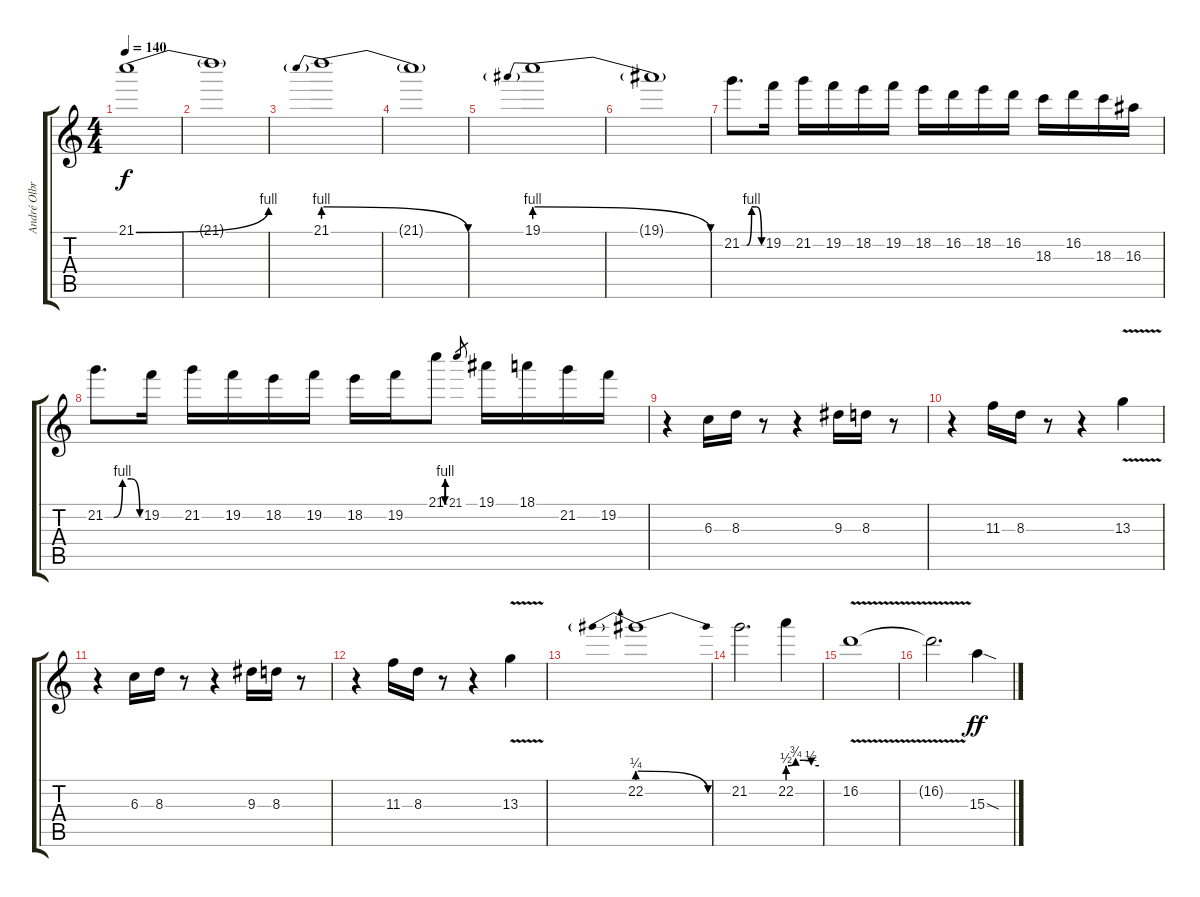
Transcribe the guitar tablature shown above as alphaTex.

\track ("André Olbrich" "André Olbr") {instrument distortionguitar}
\staff {score tabs}
\tuning (Eb4 Bb3 Gb3 Db3 Ab2 Eb2) {hide}
\ts (4 4)
\tempo 140
\clef g2
\ks c
21.1{be (bend 0 0 60 4)}.1{dy f} |
21.1{t}.1 |
21.1{be (prebendrelease 0 4 60 0)}.1 |
21.1{t}.1 |
19.1{be (prebendrelease 0 4 60 0)}.1 |
19.1{t}.1 |
21.2{be (custom 0 0 15 0 30 4 45 4 60 0)}.8{d} 19.2.16 21.2.16 19.2.16 18.2.16 19.2.16 18.2.16 16.2.16 18.2.16 16.2.16 18.3.16 16.2.16 18.3.16 16.3.16 |
21.2{be (custom 0 0 15 0 30 4 45 4 60 0)}.8{d} 19.2.16 21.2.16 19.2.16 18.2.16 19.2.16 18.2.16 19.2.16 21.1{be (custom 0 0 15 0 30 4 45 4 60 0)}.8 21.1.8{gr} 19.1.16 18.1.16 21.2.16 19.2.16 |
r.4{volume 11 instrument distortionguitar} 6.3.16 8.3.16 r.8 r.4 9.3.16 8.3.16 r.8 |
r.4 11.3.16 8.3.16 r.8 r.4 13.3{v}.4 |
r.4{volume 12} 6.3.16 8.3.16 r.8 r.4 9.3.16 8.3.16 r.8 |
r.4 11.3.16 8.3.16 r.8 r.4 13.3{v}.4 |
22.2{be (prebendrelease 0 1 60 0)}.1{volume 11 balance 8} |
21.2.2{d} 22.2{be (custom 0 2 15 3 30 3 45 2 60 2)}.4 |
16.2{v}.1 |
16.2{t}.2{d volume 9} 15.3{sod}.4{dy ff}
